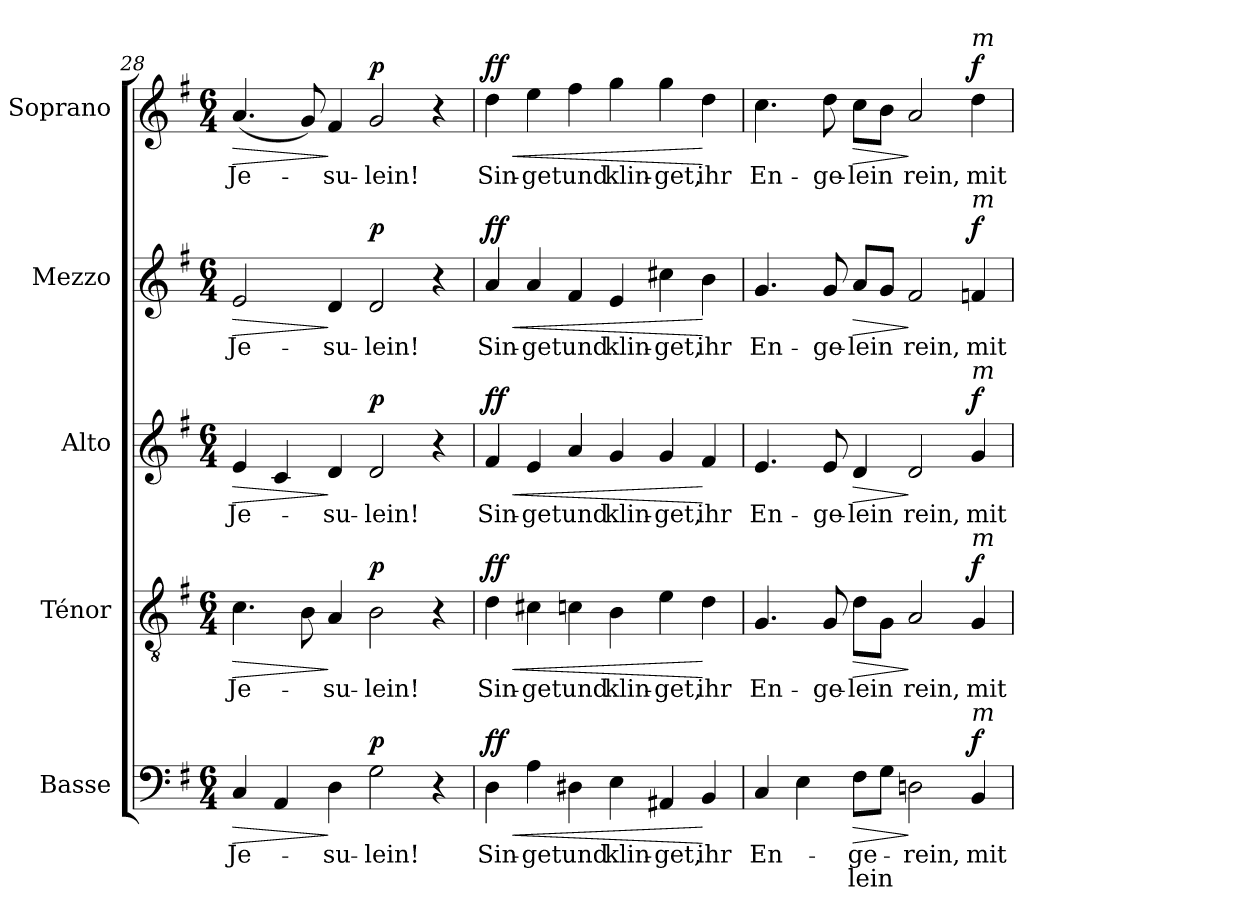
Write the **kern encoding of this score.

**kern	**text	**text	**dynam	**kern	**text	**dynam	**kern	**text	**dynam	**kern	**text	**dynam	**kern	**text	**dynam
*part5	*part5	*part5	*part5	*part4	*part4	*part4	*part3	*part3	*part3	*part2	*part2	*part2	*part1	*part1	*part1
*staff5	*staff5	*staff5	*staff5	*staff4	*staff4	*staff4	*staff3	*staff3	*staff3	*staff2	*staff2	*staff2	*staff1	*staff1	*staff1
*I"Basse	*	*	*	*I"Ténor	*	*	*I"Alto	*	*	*I"Mezzo	*	*	*I"Soprano	*	*
*I'B.	*	*	*	*I'T.	*	*	*I'A.	*	*	*I'M.	*	*	*I'S.	*	*
*clefF4	*	*	*	*clefGv2	*	*	*clefG2	*	*	*clefG2	*	*	*clefG2	*	*
*	*	*	*	*ITrd7c12	*	*	*	*	*	*	*	*	*	*	*
*k[f#]	*	*	*	*k[f#]	*	*	*k[f#]	*	*	*k[f#]	*	*	*k[f#]	*	*
*e:	*	*	*	*e:	*	*	*e:	*	*	*e:	*	*	*e:	*	*
*M6/4	*	*	*	*M6/4	*	*	*M6/4	*	*	*M6/4	*	*	*M6/4	*	*
=28	=28	=28	=28	=28	=28	=28	=28	=28	=28	=28	=28	=28	=28	=28	=28
!	!LO:LY:b:color=#000000	!	!LO:HP:b	!	!	!	!	!	!	!	!	!	!	!	!
!	!	!	!	!	!LO:LY:b:color=#000000	!LO:HP:b	!	!	!	!	!	!	!	!	!
!	!	!	!	!	!	!	!	!LO:LY:b:color=#000000	!LO:HP:b	!	!	!	!	!	!
!	!	!	!	!	!	!	!	!	!	!	!LO:LY:b:color=#000000	!LO:HP:b	!	!	!
!	!	!	!	!	!	!	!	!	!	!	!	!	!	!LO:LY:b:color=#000000	!LO:HP:b
4Ci/	Je-	.	>	4.Ci\	Je-	>	4ei/	Je-	>	2ei/	Je-	>	(4.ai/	Je-	>
4AAi/	.	.	.	.	.	.	4ci/	.	.	.	.	.	.	.	.
.	.	.	.	8BBi\	.	.	.	.	.	.	.	.	8gi/)	.	.
!	!LO:LY:b:color=#000000	!	!	!	!	!	!	!	!	!	!	!	!	!	!
!	!	!	!	!	!LO:LY:b:color=#000000	!	!	!	!	!	!	!	!	!	!
!	!	!	!	!	!	!	!	!LO:LY:b:color=#000000	!	!	!	!	!	!	!
!	!	!	!	!	!	!	!	!	!	!	!LO:LY:b:color=#000000	!	!	!	!
!	!	!	!	!	!	!	!	!	!	!	!	!	!	!LO:LY:b:color=#000000	!
4Di\	-su-	.	]	4AAi/	-su-	]	4di/	-su-	]	4di/	-su-	]	4f#i/	-su-	]
!	!LO:LY:b:color=#000000	!	!	!	!	!	!	!	!	!	!	!	!	!	!
!	!	!	!	!	!LO:LY:b:color=#000000	!	!	!	!	!	!	!	!	!	!
!	!	!	!	!	!	!	!	!LO:LY:b:color=#000000	!	!	!	!	!	!	!
!	!	!	!	!	!	!	!	!	!	!	!LO:LY:b:color=#000000	!	!	!	!
!	!	!	!	!	!	!	!	!	!	!	!	!	!	!LO:LY:b:color=#000000	!
2Gi\	-lein!	.	p	2BBi\	-lein!	p	2di/	-lein!	p	2di/	-lein!	p	2gi/	-lein!	p
4r	.	.	.	4r	.	.	4r	.	.	4r	.	.	4r	.	.
!!LO:LB:g=z
=29	=29	=29	=29	=29	=29	=29	=29	=29	=29	=29	=29	=29	=29	=29	=29
!	!LO:LY:b:color=#000000	!	!LO:HP:b	!	!	!	!	!	!	!	!	!	!	!	!
!	!	!	!	!	!LO:LY:b:color=#000000	!LO:HP:b	!	!	!	!	!	!	!	!	!
!	!	!	!	!	!	!	!	!LO:LY:b:color=#000000	!LO:HP:b	!	!	!	!	!	!
!	!	!	!	!	!	!	!	!	!	!	!LO:LY:b:color=#000000	!LO:HP:b	!	!	!
!	!	!	!	!	!	!	!	!	!	!	!	!	!	!LO:LY:b:color=#000000	!LO:HP:b
4Di\	Sin-	.	< ff	4Di\	Sin-	< ff	4f#i/	Sin-	< ff	4ai/	Sin-	< ff	4ddi\	Sin-	< ff
!	!LO:LY:b:color=#000000	!	!	!	!	!	!	!	!	!	!	!	!	!	!
!	!	!	!	!	!LO:LY:b:color=#000000	!	!	!	!	!	!	!	!	!	!
!	!	!	!	!	!	!	!	!LO:LY:b:color=#000000	!	!	!	!	!	!	!
!	!	!	!	!	!	!	!	!	!	!	!LO:LY:b:color=#000000	!	!	!	!
!	!	!	!	!	!	!	!	!	!	!	!	!	!	!LO:LY:b:color=#000000	!
4Ai\	-get	.	.	4C#Xi\	-get	.	4ei/	-get	.	4ai/	-get	.	4eei\	-get	.
!	!LO:LY:b:color=#000000	!	!	!	!	!	!	!	!	!	!	!	!	!	!
!	!	!	!	!	!LO:LY:b:color=#000000	!	!	!	!	!	!	!	!	!	!
!	!	!	!	!	!	!	!	!LO:LY:b:color=#000000	!	!	!	!	!	!	!
!	!	!	!	!	!	!	!	!	!	!	!LO:LY:b:color=#000000	!	!	!	!
!	!	!	!	!	!	!	!	!	!	!	!	!	!	!LO:LY:b:color=#000000	!
4D#Xi\	und	.	.	4Cni\	und	.	4ai/	und	.	4f#i/	und	.	4ff#i\	und	.
!	!LO:LY:b:color=#000000	!	!	!	!	!	!	!	!	!	!	!	!	!	!
!	!	!	!	!	!LO:LY:b:color=#000000	!	!	!	!	!	!	!	!	!	!
!	!	!	!	!	!	!	!	!LO:LY:b:color=#000000	!	!	!	!	!	!	!
!	!	!	!	!	!	!	!	!	!	!	!LO:LY:b:color=#000000	!	!	!	!
!	!	!	!	!	!	!	!	!	!	!	!	!	!	!LO:LY:b:color=#000000	!
4Ei\	klin-	.	.	4BBi\	klin-	.	4gi/	klin-	.	4ei/	klin-	.	4ggi\	klin-	.
!	!LO:LY:b:color=#000000	!	!	!	!	!	!	!	!	!	!	!	!	!	!
!	!	!	!	!	!LO:LY:b:color=#000000	!	!	!	!	!	!	!	!	!	!
!	!	!	!	!	!	!	!	!LO:LY:b:color=#000000	!	!	!	!	!	!	!
!	!	!	!	!	!	!	!	!	!	!	!LO:LY:b:color=#000000	!	!	!	!
!	!	!	!	!	!	!	!	!	!	!	!	!	!	!LO:LY:b:color=#000000	!
4AA#Xi/	-get,	.	.	4Ei\	-get,	.	4gi/	-get,	.	4cc#Xi\	-get,	.	4ggi\	-get,	.
!	!LO:LY:b:color=#000000	!	!	!	!	!	!	!	!	!	!	!	!	!	!
!	!	!	!	!	!LO:LY:b:color=#000000	!	!	!	!	!	!	!	!	!	!
!	!	!	!	!	!	!	!	!LO:LY:b:color=#000000	!	!	!	!	!	!	!
!	!	!	!	!	!	!	!	!	!	!	!LO:LY:b:color=#000000	!	!	!	!
!	!	!	!	!	!	!	!	!	!	!	!	!	!	!LO:LY:b:color=#000000	!
4BBi/	ihr	.	[	4Di\	ihr	[	4f#i/	ihr	[	4bi\	ihr	[	4ddi\	ihr	[
=30	=30	=30	=30	=30	=30	=30	=30	=30	=30	=30	=30	=30	=30	=30	=30
!	!LO:LY:b:color=#000000	!	!	!	!	!	!	!	!	!	!	!	!	!	!
!	!	!	!	!	!LO:LY:b:color=#000000	!	!	!	!	!	!	!	!	!	!
!	!	!	!	!	!	!	!	!LO:LY:b:color=#000000	!	!	!	!	!	!	!
!	!	!	!	!	!	!	!	!	!	!	!LO:LY:b:color=#000000	!	!	!	!
!	!	!	!	!	!	!	!	!	!	!	!	!	!	!LO:LY:b:color=#000000	!
4Ci/	En-	.	.	4.GGi/	En-	.	4.ei/	En-	.	4.gi/	En-	.	4.cci\	En-	.
4Ei\	.	.	.	.	.	.	.	.	.	.	.	.	.	.	.
!	!	!	!	!	!LO:LY:b:color=#000000	!	!	!	!	!	!	!	!	!	!
!	!	!	!	!	!	!	!	!LO:LY:b:color=#000000	!	!	!	!	!	!	!
!	!	!	!	!	!	!	!	!	!	!	!LO:LY:b:color=#000000	!	!	!	!
!	!	!	!	!	!	!	!	!	!	!	!	!	!	!LO:LY:b:color=#000000	!
.	.	.	.	8GGi/	-ge-	.	8ei/	-ge-	.	8gi/	-ge-	.	8ddi\	-ge-	.
!	!LO:LY:b:color=#000000	!LO:LY:b:color=#000000	!LO:HP:b	!	!	!	!	!	!	!	!	!	!	!	!
!	!	!	!	!	!LO:LY:b:color=#000000	!LO:HP:b	!	!	!	!	!	!	!	!	!
!	!	!	!	!	!	!	!	!LO:LY:b:color=#000000	!LO:HP:b	!	!	!	!	!	!
!	!	!	!	!	!	!	!	!	!	!	!LO:LY:b:color=#000000	!LO:HP:b	!	!	!
!	!	!	!	!	!	!	!	!	!	!	!	!	!	!LO:LY:b:color=#000000	!LO:HP:b
8F#i\L	-ge-	-lein	>	8Di\L	-lein	>	4di/	-lein	>	8ai/L	-lein	>	8cci\L	-lein	>
8Gi\J	.	.	.	8GGi\J	.	.	.	.	.	8gi/J	.	.	8bi\J	.	.
!	!LO:LY:b:color=#000000	!	!	!	!	!	!	!	!	!	!	!	!	!	!
!	!	!	!	!	!LO:LY:b:color=#000000	!	!	!	!	!	!	!	!	!	!
!	!	!	!	!	!	!	!	!LO:LY:b:color=#000000	!	!	!	!	!	!	!
!	!	!	!	!	!	!	!	!	!	!	!LO:LY:b:color=#000000	!	!	!	!
!	!	!	!	!	!	!	!	!	!	!	!	!	!	!LO:LY:b:color=#000000	!
2Dni\	rein,	.	]	2AAi/	rein,	]	2di/	rein,	]	2f#i/	rein,	]	2ai/	rein,	]
!	!LO:LY:b:color=#000000	!	!	!	!	!	!	!	!	!	!	!	!	!	!
!	!	!	!	!	!LO:LY:b:color=#000000	!	!	!	!	!	!	!	!	!	!
!	!	!	!	!	!	!	!	!LO:LY:b:color=#000000	!	!	!	!	!	!	!
!	!	!	!	!	!	!	!	!	!	!	!LO:LY:b:color=#000000	!	!	!	!
!	!	!	!	!	!	!	!	!	!	!	!	!	!LO:TX:a:i:t=m	!	!
!	!	!	!	!	!	!	!	!	!	!LO:TX:a:i:t=m	!	!	!	!	!
!	!	!	!	!	!	!	!LO:TX:a:i:t=m	!	!	!	!	!	!	!	!
!	!	!	!	!LO:TX:a:i:t=m	!	!	!	!	!	!	!	!	!	!	!
!LO:TX:a:i:t=m	!	!	!	!	!	!	!	!	!	!	!	!	!	!	!
!	!	!	!	!	!	!	!	!	!	!	!	!	!	!LO:LY:b:color=#000000	!
4BBi/	mit	.	f	4GGi/	mit	f	4gi/	mit	f	4fni/	mit	f	4ddi\	mit	f
=	=	=	=	=	=	=	=	=	=	=	=	=	=	=	=
*-	*-	*-	*-	*-	*-	*-	*-	*-	*-	*-	*-	*-	*-	*-	*-
